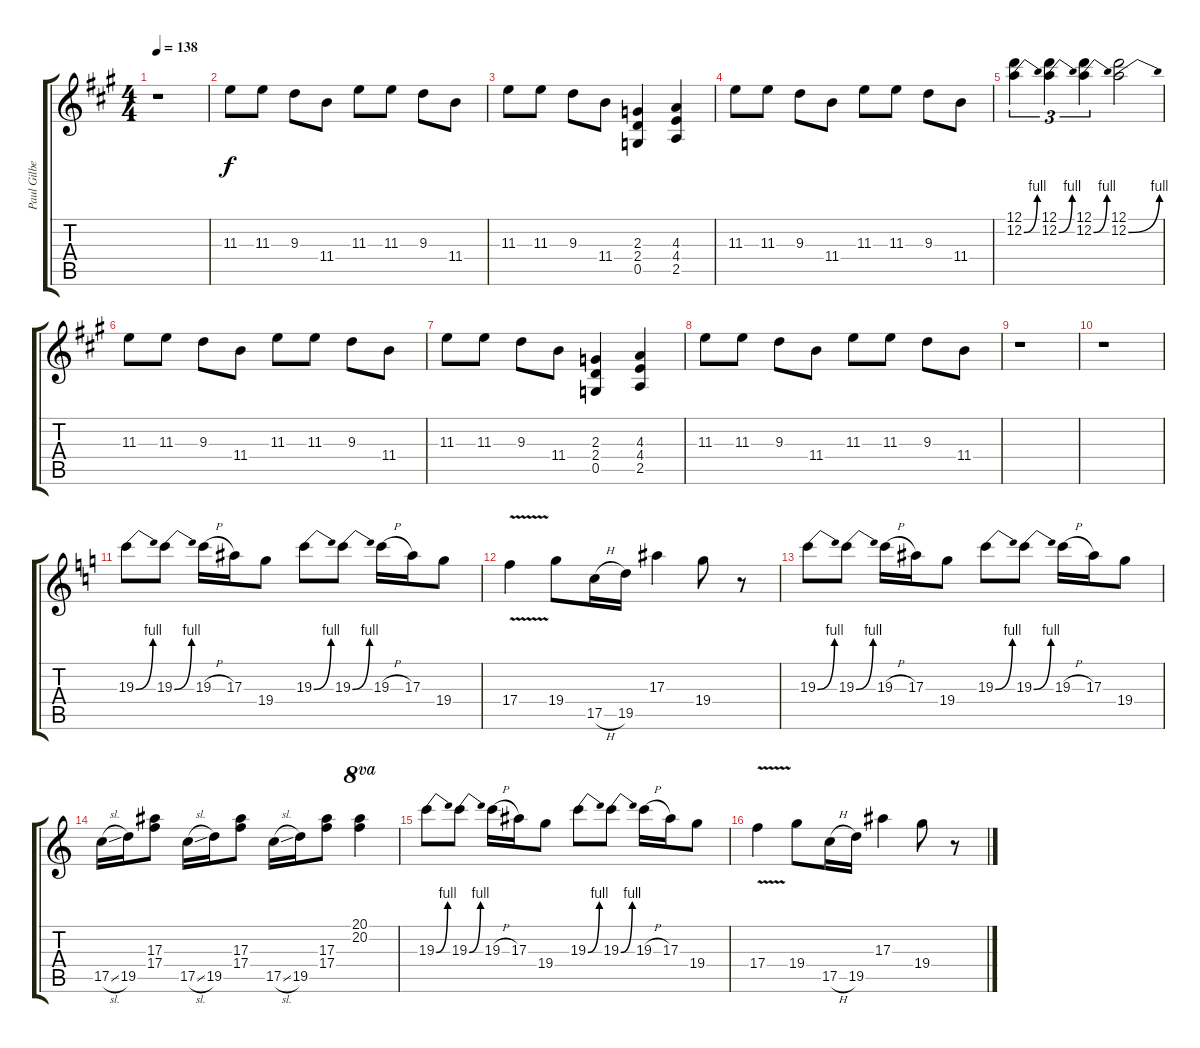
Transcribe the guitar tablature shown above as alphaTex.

\track ("Paul Gilbert" "Paul Gilbe") {instrument distortionguitar}
\staff {score tabs}
\tuning (D4 A3 F3 C3 G2 D2) {hide}
\ts (4 4)
\tempo 138
\clef g2
\ks a
r.1{dy f} |
11.3.8 11.3.8 9.3.8 11.4.8 11.3.8 11.3.8 9.3.8 11.4.8 |
11.3.8 11.3.8 9.3.8 11.4.8 (2.3 2.4 0.5).4 (4.3 4.4 2.5).4 |
11.3.8 11.3.8 9.3.8 11.4.8 11.3.8 11.3.8 9.3.8 11.4.8 |
(12.1 12.2{be (bend 0 0 60 4)}).4{tu (3 2)} (12.1 12.2{be (bend 0 0 60 4)}).4{tu (3 2)} (12.1 12.2{be (bend 0 0 60 4)}).4{tu (3 2)} (12.1 12.2{be (bend 0 0 60 4)}).2 |
11.3.8 11.3.8 9.3.8 11.4.8 11.3.8 11.3.8 9.3.8 11.4.8 |
11.3.8 11.3.8 9.3.8 11.4.8 (2.3 2.4 0.5).4 (4.3 4.4 2.5).4 |
11.3.8 11.3.8 9.3.8 11.4.8 11.3.8 11.3.8 9.3.8 11.4.8 |
r.1 |
r.1 |
\ks c
19.3{be (bend 0 0 60 4)}.8 19.3{be (bend 0 0 60 4)}.8 19.3{h}.16 17.3.16 19.4.8 19.3{be (bend 0 0 60 4)}.8 19.3{be (bend 0 0 60 4)}.8 19.3{h}.16 17.3.16 19.4.8 |
17.4{v}.4 19.4.8 17.5{h}.16 19.5.16 17.3.4 19.4.8 r.8 |
19.3{be (bend 0 0 60 4)}.8 19.3{be (bend 0 0 60 4)}.8 19.3{h}.16 17.3.16 19.4.8 19.3{be (bend 0 0 60 4)}.8 19.3{be (bend 0 0 60 4)}.8 19.3{h}.16 17.3.16 19.4.8 |
17.5{sl}.16 19.5.16 (17.3 17.4).8 17.5{sl}.16 19.5.16 (17.3 17.4).8 17.5{sl}.16 19.5.16 (17.3 17.4).8 (20.1 20.2).4{ot 8va} |
19.3{be (bend 0 0 60 4)}.8 19.3{be (bend 0 0 60 4)}.8 19.3{h}.16 17.3.16 19.4.8 19.3{be (bend 0 0 60 4)}.8 19.3{be (bend 0 0 60 4)}.8 19.3{h}.16 17.3.16 19.4.8 |
17.4{v}.4 19.4.8 17.5{h}.16 19.5.16 17.3.4 19.4.8 r.8
